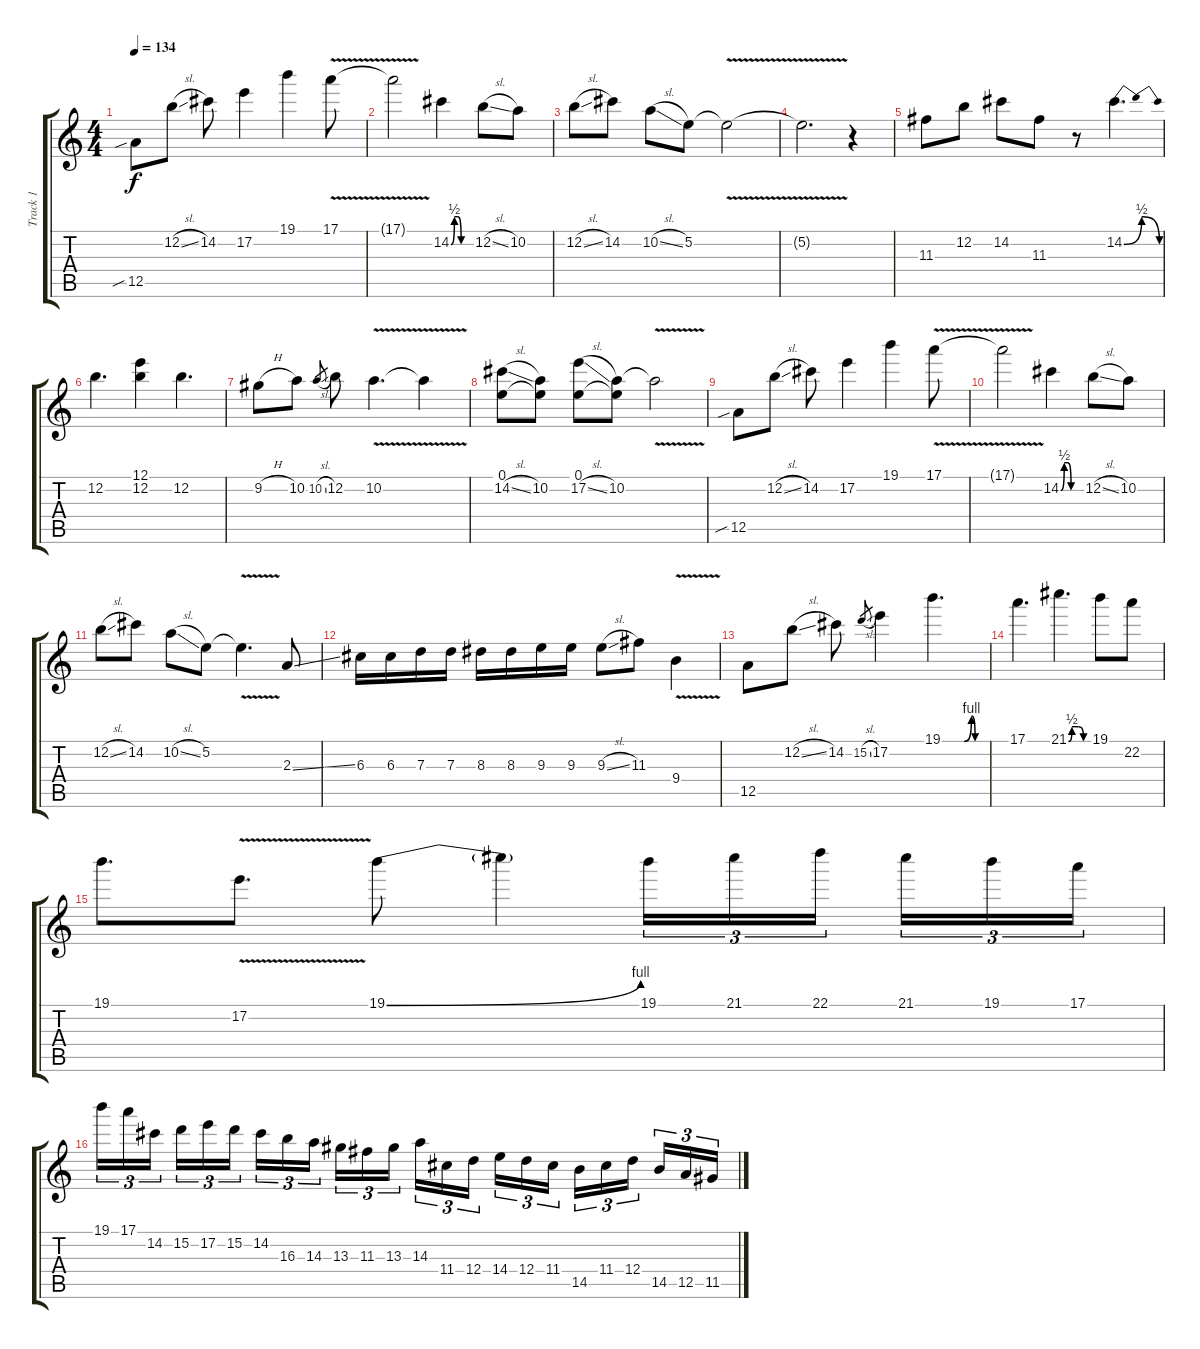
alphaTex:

\track ("Track 1" "Track 1") {instrument overdrivenguitar}
\staff {score tabs}
\tuning (E4 B3 G3 D3 A2 E2) {hide}
\ts (4 4)
\tempo 134
\clef g2
\ks c
12.5{sib}.8{dy f} 12.2{sl}.8 14.2.8 17.2.4 19.1.4 17.1{v}.8 |
17.1{t}.2 14.2{be (custom 0 0 10 2 20 2 30 0 60 0)}.4 12.2{sl}.8 10.2.8 |
12.2{sl}.8 14.2.8 10.2{sl}.8 5.2.8 5.2{v t}.2 |
5.2{t}.2{d} r.4 |
11.3.8 12.2.8 14.2.8 11.3.8 r.8 14.2{be (bendrelease 0 0 20 2 30 2 60 0)}.4{d} |
12.2.4{d} (12.1 12.2).4 12.2.4{d} |
9.2{h}.8 10.2.8 10.2{sl}.8{gr} 12.2.8 10.2{v}.4{d} 10.2{t}.4 |
(0.1 14.2{sl}).8 (0.1{t} 10.2).8 (0.1 17.2{sl}).8 (0.1{t} 10.2).8 10.2{v t}.2 |
12.5{sib}.8 12.2{sl}.8 14.2.8 17.2.4 19.1.4 17.1{v}.8 |
17.1{t}.2 14.2{be (custom 0 0 10 2 20 2 30 0 60 0)}.4 12.2{sl}.8 10.2.8 |
12.2{sl}.8 14.2.8 10.2{sl}.8 5.2.8 5.2{v t}.4{d} 2.3{ss}.8 |
6.3.16 6.3.16 7.3.16 7.3.16 8.3.16 8.3.16 9.3.16 9.3.16 9.3{sl}.8 11.3.8 9.4{v}.4 |
12.5.8 12.2{sl}.8 14.2.8 15.2{sl}.8{gr} 17.2.4 19.1{be (custom 0 0 15 0 30 0 40 4 45 0 55 0 60 0)}.4{d} |
17.1.4{d} 21.1{be (custom 0 0 10 2 30 2 45 0 60 0)}.4{d} 19.1.8 22.2.8 |
19.1.8{d} 17.2{v}.8{d} 19.1{be (bend 0 0 60 4)}.8 19.1{t}.4 19.1.16{tu (3 2)} 21.1.16{tu (3 2)} 22.1.16{tu (3 2) beam splitsecondary} 21.1.16{tu (3 2)} 19.1.16{tu (3 2)} 17.1.16{tu (3 2)} |
19.1.16{tu (3 2)} 17.1.16{tu (3 2)} 14.2.16{tu (3 2) beam splitsecondary} 15.2.16{tu (3 2)} 17.2.16{tu (3 2)} 15.2.16{tu (3 2)} 14.2.16{tu (3 2)} 16.3.16{tu (3 2)} 14.3.16{tu (3 2) beam splitsecondary} 13.3.16{tu (3 2)} 11.3.16{tu (3 2)} 13.3.16{tu (3 2)} 14.3.16{tu (3 2)} 11.4.16{tu (3 2)} 12.4.16{tu (3 2) beam splitsecondary} 14.4.16{tu (3 2)} 12.4.16{tu (3 2)} 11.4.16{tu (3 2)} 14.5.16{tu (3 2)} 11.4.16{tu (3 2)} 12.4.16{tu (3 2) beam splitsecondary} 14.5.16{tu (3 2)} 12.5.16{tu (3 2)} 11.5.16{tu (3 2)}
